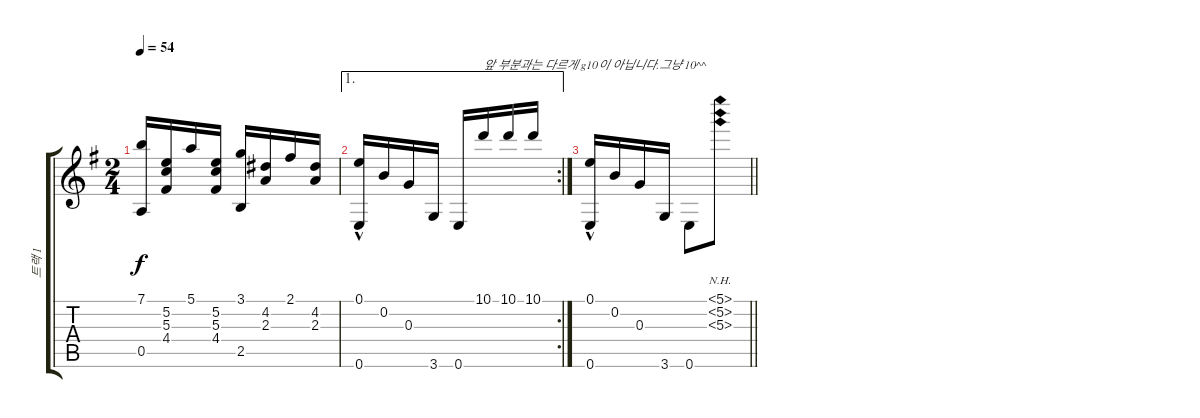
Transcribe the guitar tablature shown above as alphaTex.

\track ("트랙 1" "트랙 1") {instrument acousticguitarnylon}
\staff {score tabs}
\tuning (E4 B3 G3 D3 A2 E2) {hide}
\ts (2 4)
\tempo 54
\clef g2
\ks g
(7.1 0.5).16{dy f} (5.2 5.3 4.4).16 5.1.16 (5.2 5.3 4.4).16 (3.1 2.5).16 (4.2 2.3).16 2.1.16 (4.2 2.3).16 |
\ae 1
\rc 2
(0.1 0.6{hac}).16 0.2.16 0.3.16 3.6.16 0.6.16 10.1.16{txt "앞 부분과는 다르게 g10이 아닙니다.그냥 10^^"} 10.1.16 10.1.16 |
\barLineRight lightlight
(0.1 0.6{hac}).16 0.2.16 0.3.16 3.6.16 0.6.8 (5.1{nh} 5.2{nh} 5.3{nh}).8
